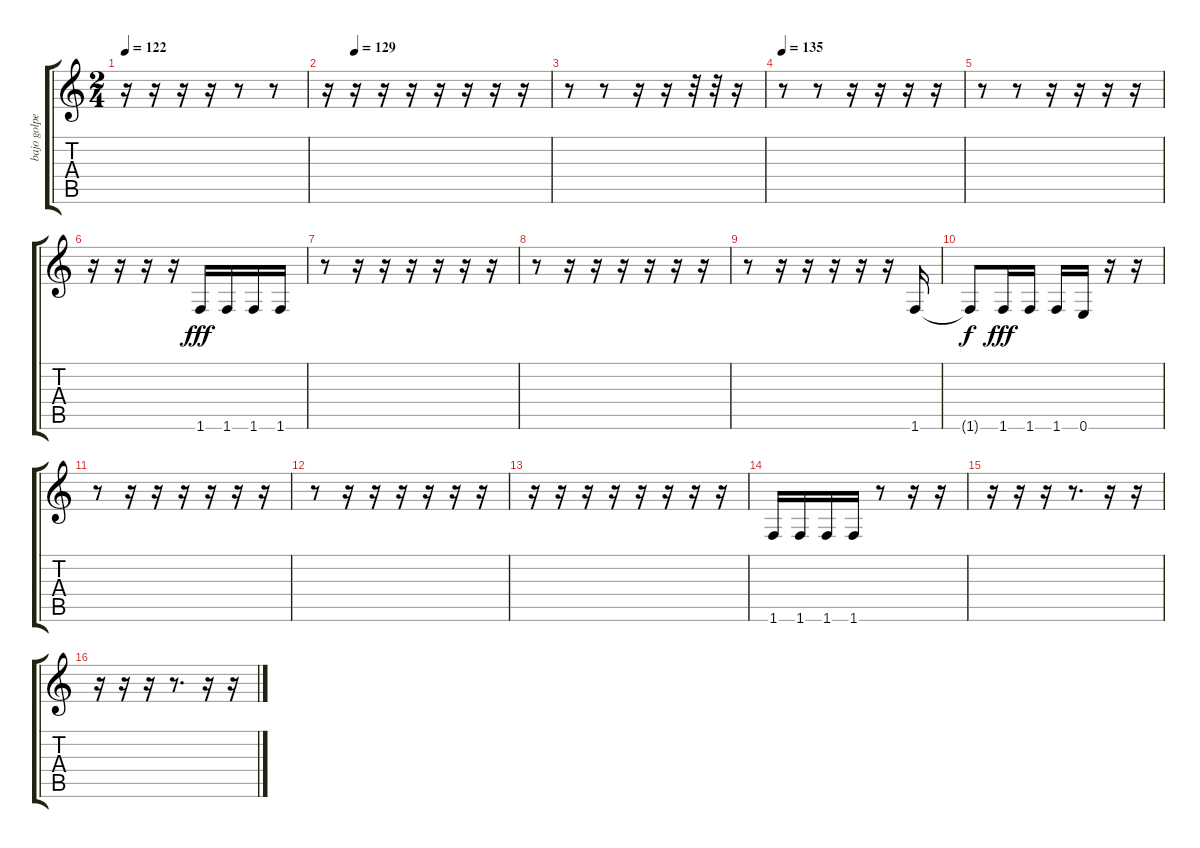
\track ("bajo golpeado" "bajo golpe") {instrument electricbassfinger}
\staff {score tabs}
\tuning (E4 B3 G3 D3 A2 E2) {hide}
\ts (2 4)
\tempo 122
\clef g2
\ks c
r.16{dy fff} r.16 r.16 r.16 r.8 r.8 |
\tempo (129 0.125)
r.16 r.16 r.16 r.16 r.16 r.16 r.16 r.16 |
r.8 r.8 r.16 r.16 r.32 r.32 r.16 |
\tempo 135
r.8 r.8 r.16 r.16 r.16 r.16 |
r.8 r.8 r.16 r.16 r.16 r.16 |
r.16 r.16 r.16 r.16 1.6.16 1.6.16 1.6.16 1.6.16 |
r.8 r.16 r.16 r.16 r.16 r.16 r.16 |
r.8 r.16 r.16 r.16 r.16 r.16 r.16 |
r.8 r.16 r.16 r.16 r.16 r.16 1.6.16 |
1.6{t}.8{dy f} 1.6.16{dy fff} 1.6.16 1.6.16 0.6.16 r.16 r.16 |
r.8 r.16 r.16 r.16 r.16 r.16 r.16 |
r.8 r.16 r.16 r.16 r.16 r.16 r.16 |
r.16 r.16 r.16 r.16 r.16 r.16 r.16 r.16 |
1.6.16 1.6.16 1.6.16 1.6.16 r.8 r.16 r.16 |
r.16 r.16 r.16 r.8{d} r.16 r.16 |
r.16 r.16 r.16 r.8{d} r.16 r.16
